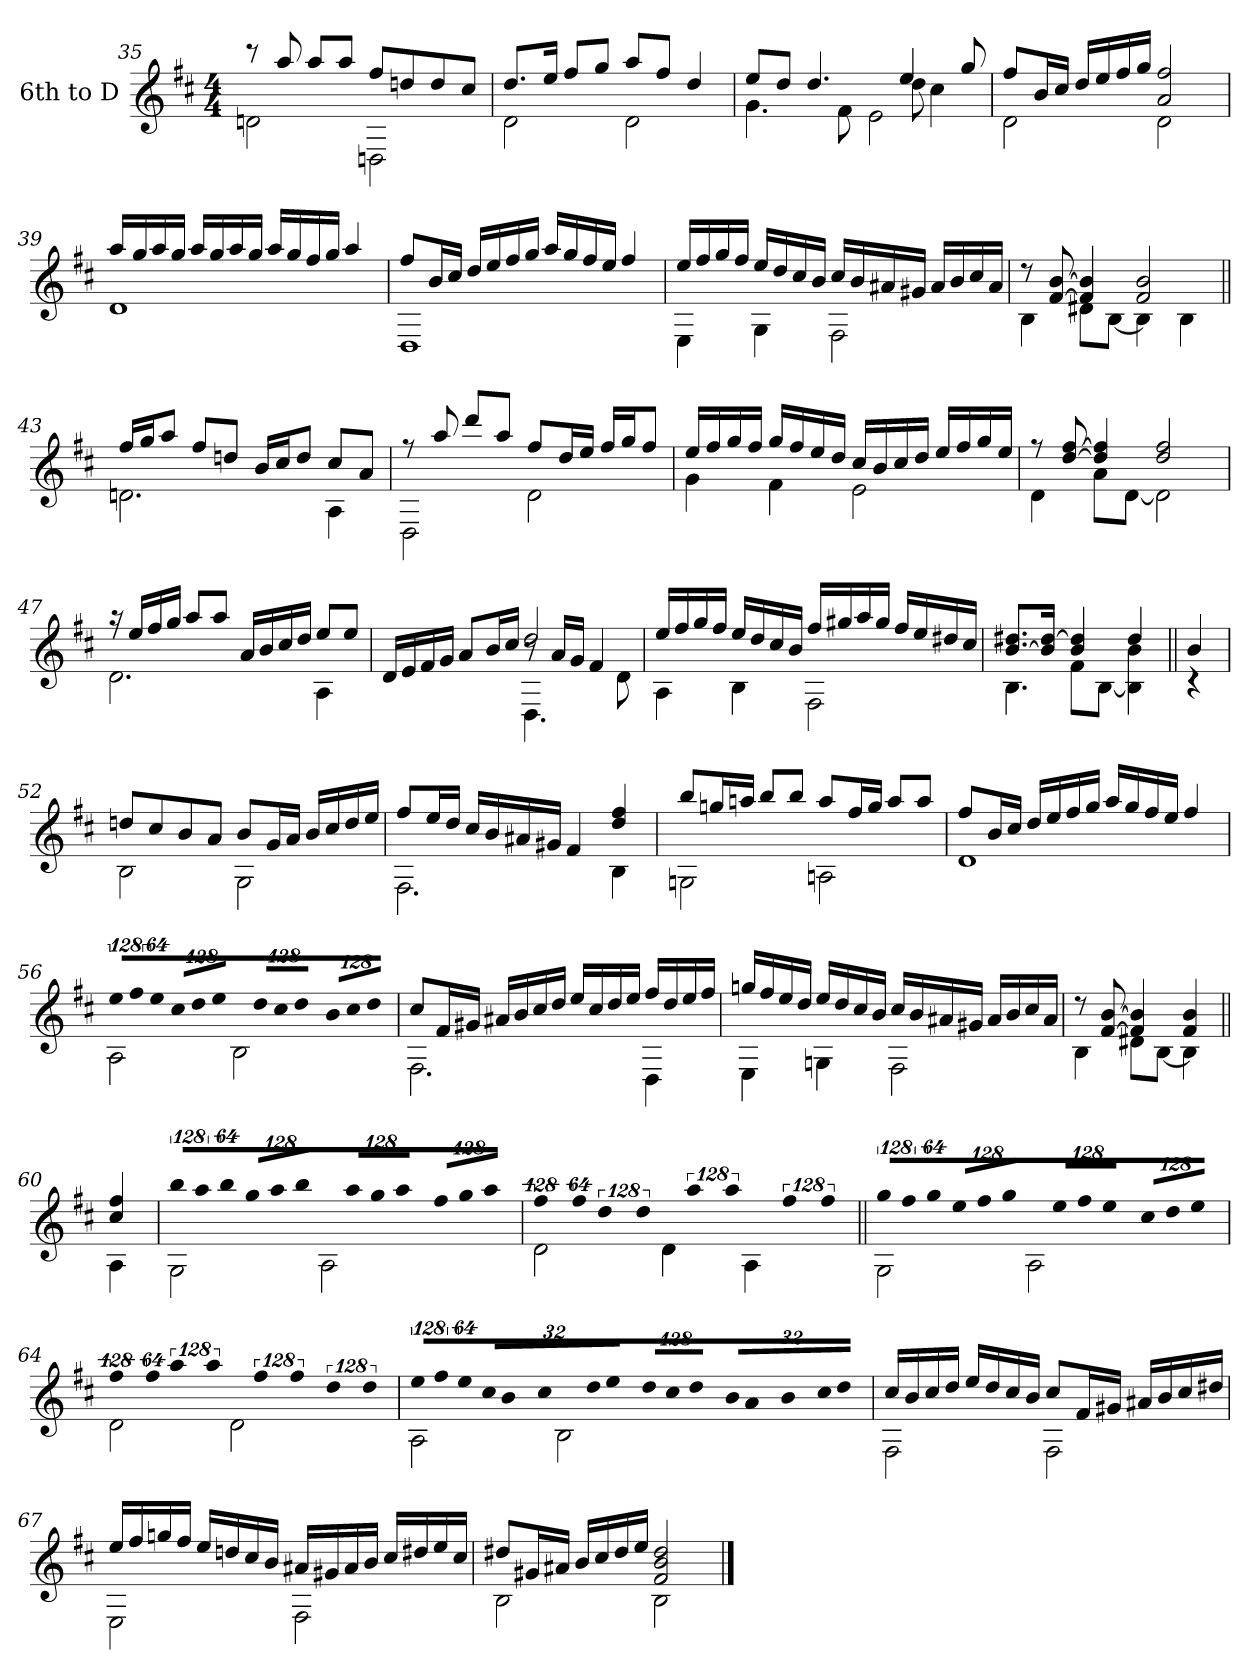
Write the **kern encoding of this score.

**kern
*part1
*staff1
*I"6th to D
*clefG2
*ITrd7c12
*k[f#c#]
*D:
*M4/4
=35
*^
8r	2Dni\
8ai/	.
8ai/L	.
8ai/J	.
8f#i/L	2DDni\
8dni/	.
8di/	.
8c#i/J	.
=36	=36
8.di/L	2Di\
16ei/Jk	.
8f#i/L	.
8gi/J	.
8ai/L	2Di\
8f#i/J	.
4di/	.
!!LO:LB:g=z	!!
=37	=37
*	*^
8ei/L	4.Gi\	2ryy
8di/J	.	.
4.di/	.	.
.	8F#i\	.
.	8ryy	2Ei\
4ei/	8di\	.
.	4c#i\	.
8gi/	.	.
*	*v	*v
=38	=38
8f#i/L	2Di\
16Bi/L	.
16c#i/JJ	.
16di/LL	.
16ei/	.
16f#i/	.
16gi/JJ	.
2Ai/ 2f#i	2Di\
=39	=39
16ai/LL	1Di
16gi/	.
16ai/	.
16gi/JJ	.
16ai/LL	.
16gi/	.
16ai/	.
16gi/JJ	.
16ai/LL	.
16gi/	.
16f#i/	.
16gi/JJ	.
4ai/	.
!!LO:LB:g=z	!!
=40	=40
8f#i/L	1DDi
16Bi/L	.
16c#i/JJ	.
16di/LL	.
16ei/	.
16f#i/	.
16gi/JJ	.
16ai/LL	.
16gi/	.
16f#i/	.
16ei/JJ	.
4f#i/	.
=41	=41
16ei/LL	4EEi\
16f#i/	.
16gi/	.
16f#i/JJ	.
16ei/LL	4GGi\
16di/	.
16c#i/	.
16Bi/JJ	.
16c#i/LL	2FF#i\
16Bi/	.
16A#Xi/	.
16G#Xi/JJ	.
16A#i/LL	.
16Bi/	.
16c#i/	.
16A#i/JJ	.
=42	=42
8r	4BBi\
[>8F#i/ [>8Bi	.
4F#i/] 4Bi]	8D#Xi\L
.	[<8BBi\J
2F#i/ 2Bi	4BBi\]
.	4BBi\
!!LO:PB:g=z	!!
=43||	=43||
16f#i/LL	2.Dni\
16gi/J	.
8ai/J	.
8f#i/L	.
8dni/J	.
16Bi/LL	.
16c#i/J	.
8di/J	.
8c#i/L	4AAi\
8Ai/J	.
=44	=44
8r	2DDi\
8ai/	.
8ddi/L	.
8ai/J	.
8f#i/L	2Di\
16di/L	.
16ei/JJ	.
16f#i/LL	.
16gi/J	.
8f#i/J	.
=45	=45
16ei/LL	4Gi\
16f#i/	.
16gi/	.
16f#i/JJ	.
16gi/LL	4F#i\
16f#i/	.
16ei/	.
16di/JJ	.
16c#i/LL	2Ei\
16Bi/	.
16c#i/	.
16di/JJ	.
16ei/LL	.
16f#i/	.
16gi/	.
16ei/JJ	.
=46	=46
8r	4Di\
[>8di/ [>8f#i	.
4di/] 4f#i]	8Ai\L
.	[<8Di\J
2di/ 2f#i	2Di\]
!!LO:LB:g=z	!!
=47	=47
16r	2.Di\
16ei/LL	.
16f#i/	.
16gi/JJ	.
8ai/L	.
8ai/J	.
16Ai/LL	.
16Bi/	.
16c#i/	.
16di/JJ	.
8ei/L	4AAi\
8ei/J	.
=48	=48
*	*^
16Di/LL	2ryy	2ryy
16Ei/	.	.
16F#i/	.	.
16Gi/JJ	.	.
8Ai/L	.	.
16Bi/L	.	.
16c#i/JJ	.	.
2di/	8r	4.DDi\
.	16Ai/LL	.
.	16Gi/JJ	.
.	4F#i/	.
.	.	8Di\
*	*v	*v
=49	=49
16ei/LL	4AAi\
16f#i/	.
16gi/	.
16f#i/JJ	.
16ei/LL	4BBi\
16di/	.
16c#i/	.
16Bi/JJ	.
16f#i/LL	2FF#i\
16g#Xi/	.
16ai/	.
16g#i/JJ	.
16f#i/LL	.
16ei/	.
16d#Xi/	.
16c#i/JJ	.
=50	=50
*	*^
[<8.Bi/ 8.d#XiL	4ryy	4.BBi\
16Bi/] [>16d#iJk	.	.
4Bi/ 4d#i]	8F#i\L	.
.	[<8BBi\J	4.ryy
4d#i/	4BBi\] 4Bi	.
*	*v	*v
!!LO:LB:g=z
=51||	=51||
4Bi/	4r
=52	=52
8dni/L	2BBi\
8c#i/	.
8Bi/	.
8Ai/J	.
8Bi/L	2GGi\
16Gi/L	.
16Ai/JJ	.
16Bi/LL	.
16c#i/	.
16di/	.
16ei/JJ	.
=53	=53
8f#i/L	2.FF#i\
16ei/L	.
16di/JJ	.
16c#i/LL	.
16Bi/	.
16A#Xi/	.
16G#Xi/JJ	.
4F#i/	.
4di/ 4f#i	4BBi\
=54	=54
8bi/L	2GGni\
16gni/L	.
16ani/JJ	.
8bi/L	.
8bi/J	.
8ai/L	2AAni\
16f#i/L	.
16gi/JJ	.
8ai/L	.
8ai/J	.
!!LO:LB:g=z	!!
=55	=55
8f#i/L	1Di
16Bi/L	.
16c#i/JJ	.
16di/LL	.
16ei/	.
16f#i/	.
16gi/JJ	.
16ai/LL	.
16gi/	.
16f#i/	.
16ei/JJ	.
4f#i/	.
=56	=56
!LO:N:vis=8	!
1024%85ei/L	2AAi\
!LO:N:vis=8	!
1024%85f#i/	.
!LO:N:vis=8	!
512%43ei/J	.
!LO:N:vis=8	!
1024%85c#i/L	.
!LO:N:vis=8	!
1024%85di/	.
!LO:N:vis=8	!
512%43ei/J	.
!LO:N:vis=8	!
1024%85di/L	2BBi\
!LO:N:vis=8	!
1024%85c#i/	.
!LO:N:vis=8	!
512%43di/J	.
!LO:N:vis=8	!
1024%85Bi/L	.
!LO:N:vis=8	!
1024%85c#i/	.
!LO:N:vis=8	!
512%43di/J	.
=57	=57
8c#i/L	2.FF#i\
16F#i/L	.
16G#Xi/JJ	.
16A#Xi/LL	.
16Bi/	.
16c#i/	.
16di/JJ	.
16ei/LL	.
16c#i/	.
16di/	.
16ei/JJ	.
16f#i/LL	4DDi\
16di/	.
16ei/	.
16f#i/JJ	.
!!LO:LB:g=z	!!
=58	=58
16gni/LL	4EEi\
16f#i/	.
16ei/	.
16di/JJ	.
16ei/LL	4GGni\
16di/	.
16c#i/	.
16Bi/JJ	.
16c#i/LL	2FF#i\
16Bi/	.
16A#Xi/	.
16G#Xi/JJ	.
16A#i/LL	.
16Bi/	.
16c#i/	.
16A#i/JJ	.
=59	=59
8r	4BBi\
[>8F#i/ [>8Bi	.
4F#i/] 4Bi]	8D#Xi\L
.	[<8BBi\J
4F#i/ 4Bi	4BBi\]
=60||	=60||
4c#i/ 4f#i	4AAi\
=61	=61
!LO:N:vis=8	!
1024%85bi/L	2GGi\
!LO:N:vis=8	!
1024%85ai/	.
!LO:N:vis=8	!
512%43bi/J	.
!LO:N:vis=8	!
1024%85gi/L	.
!LO:N:vis=8	!
1024%85ai/	.
!LO:N:vis=8	!
512%43bi/J	.
!LO:N:vis=8	!
1024%85ai/L	2AAi\
!LO:N:vis=8	!
1024%85gi/	.
!LO:N:vis=8	!
512%43ai/J	.
!LO:N:vis=8	!
1024%85f#i/L	.
!LO:N:vis=8	!
1024%85gi/	.
!LO:N:vis=8	!
512%43ai/J	.
!!LO:LB:g=z	!!
=62	=62
!LO:N:vis=4	!
512%85f#i/	2Di\
!LO:N:vis=8	!
512%43f#i/	.
!LO:N:vis=4	!
512%85di/	.
!LO:N:vis=8	!
512%43di/	.
!LO:N:vis=4	!
512%85ai/	4Di\
!LO:N:vis=8	!
512%43ai/	.
!LO:N:vis=4	!
512%85f#i/	4AAi\
!LO:N:vis=8	!
512%43f#i/	.
=63||	=63||
!LO:N:vis=8	!
1024%85gi/L	2GGi\
!LO:N:vis=8	!
1024%85f#i/	.
!LO:N:vis=8	!
512%43gi/J	.
!LO:N:vis=8	!
1024%85ei/L	.
!LO:N:vis=8	!
1024%85f#i/	.
!LO:N:vis=8	!
512%43gi/J	.
!LO:N:vis=8	!
1024%85ei/L	2AAi\
!LO:N:vis=8	!
1024%85f#i/	.
!LO:N:vis=8	!
512%43ei/J	.
!LO:N:vis=8	!
1024%85c#i/L	.
!LO:N:vis=8	!
1024%85di/	.
!LO:N:vis=8	!
512%43ei/J	.
=64	=64
!LO:N:vis=4	!
512%85f#i/	2Di\
!LO:N:vis=8	!
512%43f#i/	.
!LO:N:vis=4	!
512%85ai/	.
!LO:N:vis=8	!
512%43ai/	.
!LO:N:vis=4	!
512%85f#i/	2Di\
!LO:N:vis=8	!
512%43f#i/	.
!LO:N:vis=4	!
512%85di/	.
!LO:N:vis=8	!
512%43di/	.
!!LO:LB:g=z	!!
=65	=65
!LO:N:vis=8	!
1024%85ei/L	2AAi\
!LO:N:vis=8	!
1024%85f#i/	.
!LO:N:vis=8	!
512%43ei/J	.
!LO:N:vis=16	!
512%21c#i/LL	.
!LO:N:vis=16	!
1024%43Bi/	.
!LO:N:vis=16	!
1024%43c#i/	.
!LO:N:vis=16	!
512%21di/J	.
!LO:N:vis=8	!
512%43ei/J	.
!LO:N:vis=8	!
1024%85di/L	2BBi\
!LO:N:vis=8	!
1024%85c#i/	.
!LO:N:vis=8	!
512%43di/J	.
!LO:N:vis=16	!
512%21Bi/LL	.
!LO:N:vis=16	!
1024%43Ai/	.
!LO:N:vis=16	!
1024%43Bi/	.
!LO:N:vis=16	!
512%21c#i/J	.
!LO:N:vis=8	!
512%43di/J	.
=66	=66
16c#i/LL	2FF#i\
16Bi/	.
16c#i/	.
16di/JJ	.
16ei/LL	.
16di/	.
16c#i/	.
16Bi/JJ	.
8c#i/L	2FF#i\
16F#i/L	.
16G#Xi/JJ	.
16A#Xi/LL	.
16Bi/	.
16c#i/	.
16d#Xi/JJ	.
!!LO:LB:g=z	!!
=67	=67
16ei/LL	2EEi\
16f#i/	.
16gni/	.
16f#i/JJ	.
16ei/LL	.
16dni/	.
16c#i/	.
16Bi/JJ	.
16A#Xi/LL	2FF#i\
16G#Xi/	.
16A#i/	.
16Bi/JJ	.
16c#i/LL	.
16d#Xi/	.
16ei/	.
16c#i/JJ	.
=68	=68
8d#Xi/L	2BBi\
16G#Xi/L	.
16A#Xi/JJ	.
16Bi/LL	.
16c#i/	.
16d#i/	.
16ei/JJ	.
2F#i/ 2Bi 2d#i	2BBi\
*v	*v
==
*-
